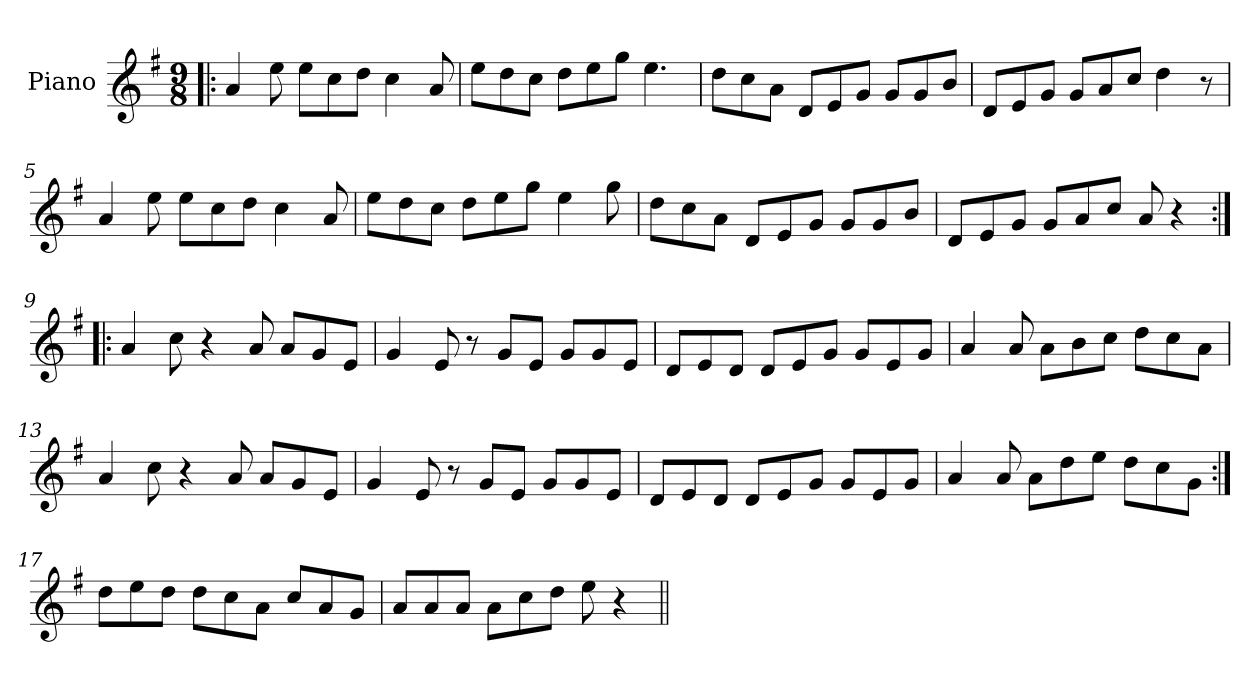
**kern
*part1
*staff1
*I"Piano
*I'Pno
*clefG2
*k[f#]
*A:dor
*M9/8
=1!|:
4a/
8ee\
8ee\L
8cc\
8dd\J
4cc\
8a/
=2
8ee\L
8dd\
8cc\J
8dd\L
8ee\
8gg\J
4.ee\
=3
8dd\L
8cc\
8a\J
8d/L
8e/
8g/J
8g/L
8g/
8b/J
=4
8d/L
8e/
8g/J
8g/L
8a/
8cc/J
4dd\
8r
=5
4a/
8ee\
8ee\L
8cc\
8dd\J
4cc\
8a/
=6
8ee\L
8dd\
8cc\J
8dd\L
8ee\
8gg\J
4ee\
8gg\
=7
8dd\L
8cc\
8a\J
8d/L
8e/
8g/J
8g/L
8g/
8b/J
=8
8d/L
8e/
8g/J
8g/L
8a/
8cc/J
8a/
4r
=9:|!|:
4a/
8cc\
4r
8a/
8a/L
8g/
8e/J
=10
4g/
8e/
8r
8g/L
8e/J
8g/L
8g/
8e/J
=11
8d/L
8e/
8d/J
8d/L
8e/
8g/J
8g/L
8e/
8g/J
=12
4a/
8a/
8a\L
8b\
8cc\J
8dd\L
8cc\
8a\J
=13
4a/
8cc\
4r
8a/
8a/L
8g/
8e/J
=14
4g/
8e/
8r
8g/L
8e/J
8g/L
8g/
8e/J
=15
8d/L
8e/
8d/J
8d/L
8e/
8g/J
8g/L
8e/
8g/J
=16
4a/
8a/
8a\L
8dd\
8ee\J
8dd\L
8cc\
8g\J
=17:|!
8dd\L
8ee\
8dd\J
8dd\L
8cc\
8a\J
8cc/L
8a/
8g/J
=18
8a/L
8a/
8a/J
8a\L
8cc\
8dd\J
8ee\
4r
=||
*-
